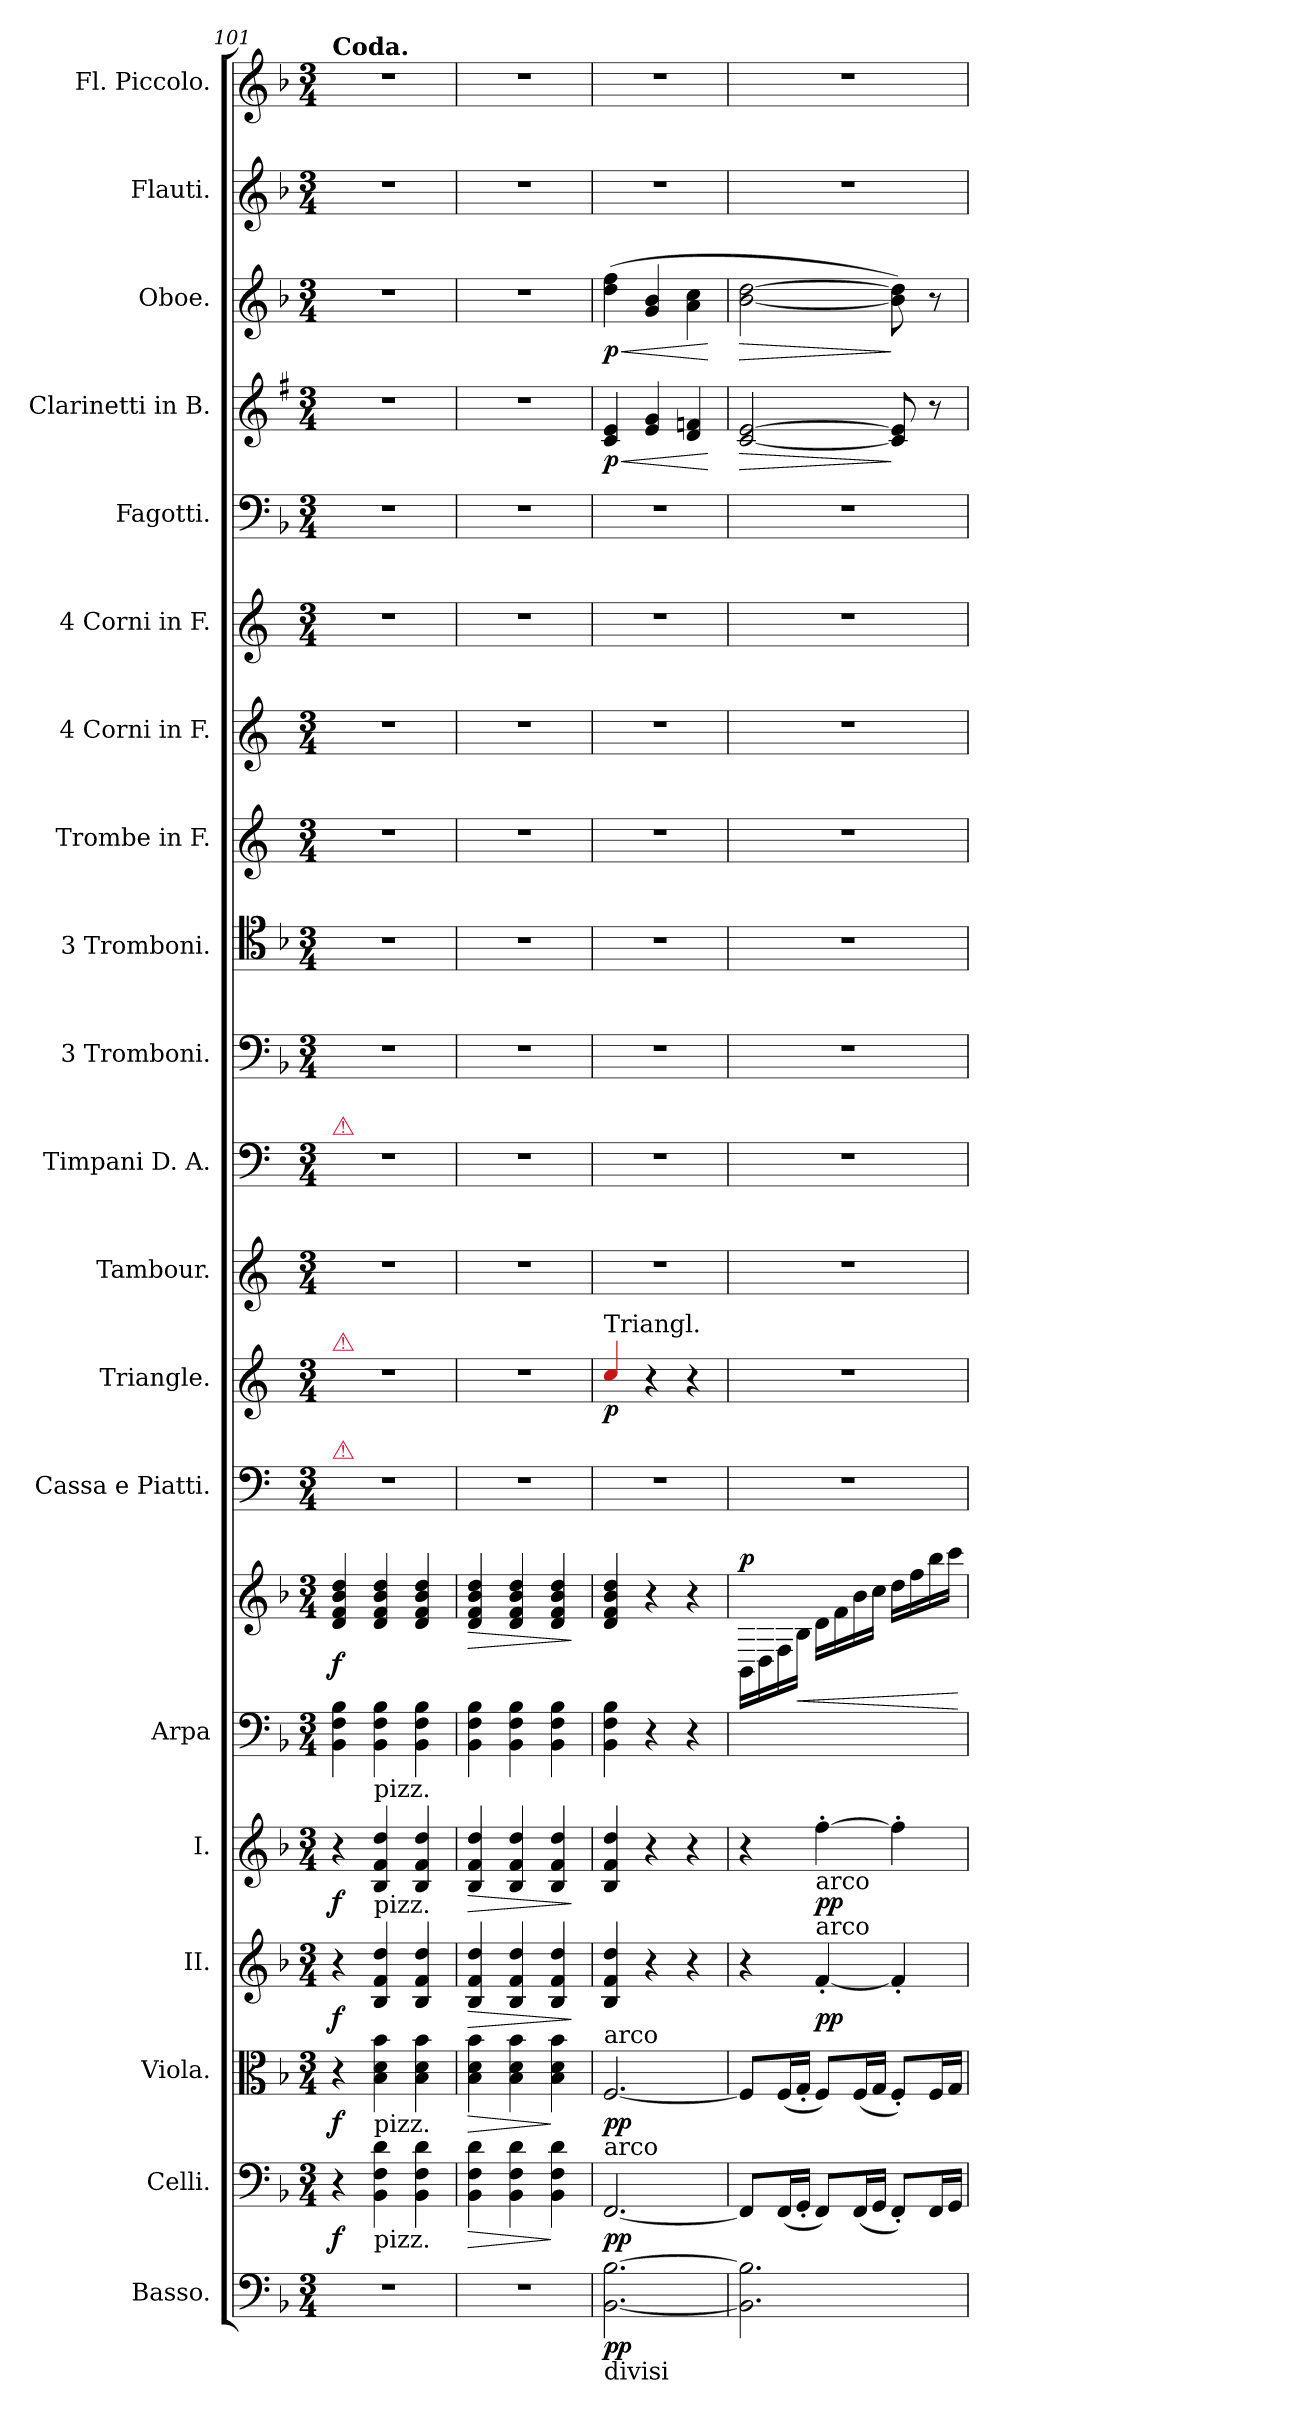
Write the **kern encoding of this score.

**kern	**dynam	**kern	**dynam	**kern	**dynam	**kern	**dynam	**kern	**dynam	**kern	**kern	**dynam	**kern	**kern	**dynam	**kern	**kern	**kern	**kern	**kern	**kern	**kern	**kern	**kern	**dynam	**kern	**dynam	**kern	**kern
*part20	*part20	*part19	*part19	*part18	*part18	*part17	*part17	*part16	*part16	*part15	*part15	*part15	*part14	*part13	*part13	*part12	*part11	*part10	*part9	*part8	*part7	*part6	*part5	*part4	*part4	*part3	*part3	*part2	*part1
*staff21	*staff21	*staff20	*staff20	*staff19	*staff19	*staff18	*staff18	*staff17	*staff17	*staff16	*staff15	*staff15/16	*staff14	*staff13	*staff13	*staff12	*staff11	*staff10	*staff9	*staff8	*staff7	*staff6	*staff5	*staff4	*staff4	*staff3	*staff3	*staff2	*staff1
*I"Basso.	*	*I"Celli.	*	*I"Viola.	*	*I"II.	*	*I"I.	*	*I"Arpa	*	*	*I"Cassa e Piatti.	*I"Triangle.	*	*I"Tambour.	*I"Timpani D. A.	*I"3 Tromboni.	*I"3 Tromboni.	*I"Trombe in F.	*I"4 Corni in F.	*I"4 Corni in F.	*I"Fagotti.	*I"Clarinetti in B.	*	*I"Oboe.	*	*I"Flauti.	*I"Fl. Piccolo.
*I'b	*	*	*	*I'vla	*	*	*	*	*	*I'arp	*	*	*I'piatti	*	*	*I'tamb	*I'timp	*I'trb	*I'trb	*I'tr in F	*I'cor in F	*I'cor in F	*I'fag	*	*	*I'ob	*	*I'fl	*I'picc
*clefF4	*	*clefF4	*	*clefC3	*	*clefG2	*	*clefG2	*	*clefF4	*	*	*clefF4	*	*	*clefG2	*clefF4	*clefF4	*clefC4	*clefG2	*clefG2	*clefG2	*clefF4	*clefG2	*	*clefG2	*	*clefG2	*clefG2
*ITrd8c12	*	*	*	*	*	*	*	*	*	*	*	*	*	*	*	*	*	*	*	*ITrd-3c-5	*ITrd4c7	*ITrd4c7	*	*ITrd1c2	*	*	*	*	*
*k[b-]	*	*k[b-]	*	*k[b-]	*	*k[b-]	*	*k[b-]	*	*k[b-]	*k[b-]	*	*k[]	*k[]	*	*k[]	*k[]	*k[b-]	*k[b-]	*k[b-]	*k[b-]	*k[b-]	*k[b-]	*k[b-]	*	*k[b-]	*	*k[b-]	*k[b-]
*M3/4	*	*M3/4	*	*M3/4	*	*M3/4	*	*M3/4	*	*M3/4	*M3/4	*	*M3/4	*M3/4	*	*M3/4	*M3/4	*M3/4	*M3/4	*M3/4	*M3/4	*M3/4	*M3/4	*M3/4	*	*M3/4	*	*M3/4	*M3/4
=101	=101	=101	=101	=101	=101	=101	=101	=101	=101	=101	=101	=101	=101	=101	=101	=101	=101	=101	=101	=101	=101	=101	=101	=101	=101	=101	=101	=101	=101
!	!	!	!	!	!	!	!	!	!	!	!	!	!	!	!	!	!	!	!	!	!	!	!	!	!	!	!	!	!LO:TX:a:B:t=Coda.
!	!	!	!	!	!	!	!	!	!	!	!	!	!	!	!	!	!LO:TX:a:color=crimson:t=⚠	!	!	!	!	!	!	!	!	!	!	!	!
!	!	!	!	!	!	!	!	!	!	!	!	!	!	!LO:TX:a:color=crimson:t=⚠	!	!	!	!	!	!	!	!	!	!	!	!	!	!	!
!	!	!	!	!	!	!	!	!	!	!	!	!	!LO:TX:a:color=crimson:t=⚠	!	!	!	!	!	!	!	!	!	!	!	!	!	!	!	!
!	!	!	!LO:DY:b	!	!LO:DY:b	!	!LO:DY:b	!	!LO:DY:b	!	!	!	!	!	!	!	!	!	!	!	!	!	!	!	!	!	!	!	!
2.r	.	4r	f	4r	f	4r	f	4r	f	4BB-\ 4F\ 4B-\	4d/ 4f/ 4b-/ 4dd/	f	2.r	2.r	.	2.r	2.r	2.r	2.r	2.r	2.r	2.r	2.r	2.r	.	2.r	.	2.r	2.r
!	!	!	!	!	!	!	!	!LO:TX:a:t=pizz.	!	!	!	!	!	!	!	!	!	!	!	!	!	!	!	!	!	!	!	!	!
!	!	!	!	!	!	!LO:TX:a:t=pizz.	!	!	!	!	!	!	!	!	!	!	!	!	!	!	!	!	!	!	!	!	!	!	!
!	!	!	!	!LO:TX:b:t=pizz.	!	!	!	!	!	!	!	!	!	!	!	!	!	!	!	!	!	!	!	!	!	!	!	!	!
!	!	!LO:TX:b:t=pizz.	!	!	!	!	!	!	!	!	!	!	!	!	!	!	!	!	!	!	!	!	!	!	!	!	!	!	!
.	.	4BB-\ 4F\ 4d\	.	4B-\ 4d\ 4b-\	.	4B-/ 4f/ 4dd/	.	4B-/ 4f/ 4dd/	.	4BB-\ 4F\ 4B-\	4d/ 4f/ 4b-/ 4dd/	.	.	.	.	.	.	.	.	.	.	.	.	.	.	.	.	.	.
.	.	4BB-\ 4F\ 4d\	.	4B-\ 4d\ 4b-\	.	4B-/ 4f/ 4dd/	.	4B-/ 4f/ 4dd/	.	4BB-\ 4F\ 4B-\	4d/ 4f/ 4b-/ 4dd/	.	.	.	.	.	.	.	.	.	.	.	.	.	.	.	.	.	.
=102	=102	=102	=102	=102	=102	=102	=102	=102	=102	=102	=102	=102	=102	=102	=102	=102	=102	=102	=102	=102	=102	=102	=102	=102	=102	=102	=102	=102	=102
!	!	!	!LO:HP:b	!	!LO:HP:b	!	!LO:HP:b	!	!LO:HP:b	!	!	!LO:HP:n=1:b	!	!	!	!	!	!	!	!	!	!	!	!	!	!	!	!	!
2.r	.	4BB-\ 4F\ 4d\	>	4B-\ 4d\ 4b-\	>	4B-/ 4f/ 4dd/	>	4B-/ 4f/ 4dd/	>	4BB-\ 4F\ 4B-\	4d/ 4f/ 4b-/ 4dd/	> >	2.r	2.r	.	2.r	2.r	2.r	2.r	2.r	2.r	2.r	2.r	2.r	.	2.r	.	2.r	2.r
.	.	4BB-\ 4F\ 4d\	.	4B-\ 4d\ 4b-\	.	4B-/ 4f/ 4dd/	.	4B-/ 4f/ 4dd/	.	4BB-\ 4F\ 4B-\	4d/ 4f/ 4b-/ 4dd/	.	.	.	.	.	.	.	.	.	.	.	.	.	.	.	.	.	.
.	.	4BB-\ 4F\ 4d\	]	4B-\ 4d\ 4b-\	]	4B-/ 4f/ 4dd/	.	4B-/ 4f/ 4dd/	.	4BB-\ 4F\ 4B-\	4d/ 4f/ 4b-/ 4dd/	.	.	.	.	.	.	.	.	.	.	.	.	.	.	.	.	.	.
.	.	.	.	.	.	.	]	.	]	.	.	] ]	.	.	.	.	.	.	.	.	.	.	.	.	.	.	.	.	.
=103	=103	=103	=103	=103	=103	=103	=103	=103	=103	=103	=103	=103	=103	=103	=103	=103	=103	=103	=103	=103	=103	=103	=103	=103	=103	=103	=103	=103	=103
!	!	!	!	!	!	!	!	!	!	!	!	!	!	!LO:TX:a:t=Triangl.	!	!	!	!	!	!	!	!	!	!	!	!	!	!	!
!	!	!	!	!LO:TX:a:t=arco	!	!	!	!	!	!	!	!	!	!	!	!	!	!	!	!	!	!	!	!	!	!	!	!	!
!	!	!LO:TX:a:t=arco	!	!	!	!	!	!	!	!	!	!	!	!	!	!	!	!	!	!	!	!	!	!	!	!	!	!	!
!LO:TX:b:t=divisi	!	!	!	!	!	!	!	!	!	!	!	!	!	!	!	!	!	!	!	!	!	!	!	!	!	!	!	!	!
!	!LO:DY:b	!	!LO:DY:b	!	!LO:DY:b	!	!	!	!	!	!	!	!	!	!	!	!	!	!	!	!	!	!	!	!LO:HP:b	!	!LO:HP:b	!	!
!	!	!	!	!	!	!	!	!	!	!	!	!	!	!	!	!	!	!	!	!	!	!	!	!	!LO:DY:n=1:b	!	!LO:DY:n=1:b	!	!
[2.BBB-\ [2.BB-\	pp	[2.FF/	pp	[2.F/	pp	4B-/ 4f/ 4dd/	.	4B-/ 4f/ 4dd/	.	4BB-\ 4F\ 4B-\	4d/ 4f/ 4b-/ 4dd/	.	2.r	4Rcc/	p	2.r	2.r	2.r	2.r	2.r	2.r	2.r	2.r	4B-/ 4d/	< p	(4dd\ 4ff\	< p	2.r	2.r
.	.	.	.	.	.	4r	.	4r	.	4r	4r	.	.	4r	.	.	.	.	.	.	.	.	.	4d/ 4f/	.	4g/ 4b-/	.	.	.
.	.	.	.	.	.	4r	.	4r	.	4r	4r	.	.	4r	.	.	.	.	.	.	.	.	.	4c/ 4e-X/	.	4a\ 4cc\	.	.	.
.	.	.	.	.	.	.	.	.	.	.	.	.	.	.	.	.	.	.	.	.	.	.	.	.	[	.	[	.	.
=104	=104	=104	=104	=104	=104	=104	=104	=104	=104	=104	=104	=104	=104	=104	=104	=104	=104	=104	=104	=104	=104	=104	=104	=104	=104	=104	=104	=104	=104
!	!	!	!	!	!	!	!	!	!	!	!	!LO:DY:a	!	!	!	!	!	!	!	!	!	!	!	!	!LO:HP:b	!	!LO:HP:b	!	!
2.BBB-]\ 2.BB-]\	.	8FF/L]	.	8F/L]	.	4r	.	4r	.	4ryy	16BB-\LL	p	2.r	2.r	.	2.r	2.r	2.r	2.r	2.r	2.r	2.r	2.r	[2B-/ [2d/	>	[2b-\ [2dd\	>	2.r	2.r
.	.	.	.	.	.	.	.	.	.	.	16D\	.	.	.	.	.	.	.	.	.	.	.	.	.	.	.	.	.	.
.	.	(16FF/L	.	(16F/L	.	.	.	.	.	.	16F\	.	.	.	.	.	.	.	.	.	.	.	.	.	.	.	.	.	.
.	.	16GG'/JJ	.	16G'/JJ	.	.	.	.	.	.	16B-\JJ	<	.	.	.	.	.	.	.	.	.	.	.	.	.	.	.	.	.
!	!	!	!	!	!	!	!	!LO:TX:b:t=arco	!	!	!	!	!	!	!	!	!	!	!	!	!	!	!	!	!	!	!	!	!
!	!	!	!	!	!	!LO:TX:a:t=arco	!	!	!	!	!	!	!	!	!	!	!	!	!	!	!	!	!	!	!	!	!	!	!
!	!	!	!	!	!	!	!LO:DY:b	!	!LO:DY:b	!	!	!	!	!	!	!	!	!	!	!	!	!	!	!	!	!	!	!	!
.	.	8FF/L)	.	8F/L)	.	[4f'/	pp	[4ff'\	pp	4ryy	16d\LL	.	.	.	.	.	.	.	.	.	.	.	.	.	.	.	.	.	.
.	.	.	.	.	.	.	.	.	.	.	16f\	.	.	.	.	.	.	.	.	.	.	.	.	.	.	.	.	.	.
.	.	(16FF/L	.	(16F/L	.	.	.	.	.	.	16b-\	.	.	.	.	.	.	.	.	.	.	.	.	.	.	.	.	.	.
.	.	16GG/JJ	.	16G/JJ	.	.	.	.	.	.	16cc\JJ	.	.	.	.	.	.	.	.	.	.	.	.	.	.	.	.	.	.
.	.	8FF'/L)	.	8F'/L)	.	4f'/]	.	4ff'\]	.	4ryy	16dd\LL	.	.	.	.	.	.	.	.	.	.	.	.	8B-]/ 8d]/	]	8b-]\ 8dd]\)	]	.	.
.	.	.	.	.	.	.	.	.	.	.	16ff\	.	.	.	.	.	.	.	.	.	.	.	.	.	.	.	.	.	.
.	.	16FF/L	.	16F/L	.	.	.	.	.	.	16bb-\	.	.	.	.	.	.	.	.	.	.	.	.	8r	.	8r	.	.	.
.	.	16GG/JJ	.	16G/JJ	.	.	.	.	.	.	16ccc\JJ	.	.	.	.	.	.	.	.	.	.	.	.	.	.	.	.	.	.
.	.	.	.	.	.	.	.	.	.	.	.	[	.	.	.	.	.	.	.	.	.	.	.	.	.	.	.	.	.
=	=	=	=	=	=	=	=	=	=	=	=	=	=	=	=	=	=	=	=	=	=	=	=	=	=	=	=	=	=
*-	*-	*-	*-	*-	*-	*-	*-	*-	*-	*-	*-	*-	*-	*-	*-	*-	*-	*-	*-	*-	*-	*-	*-	*-	*-	*-	*-	*-	*-
